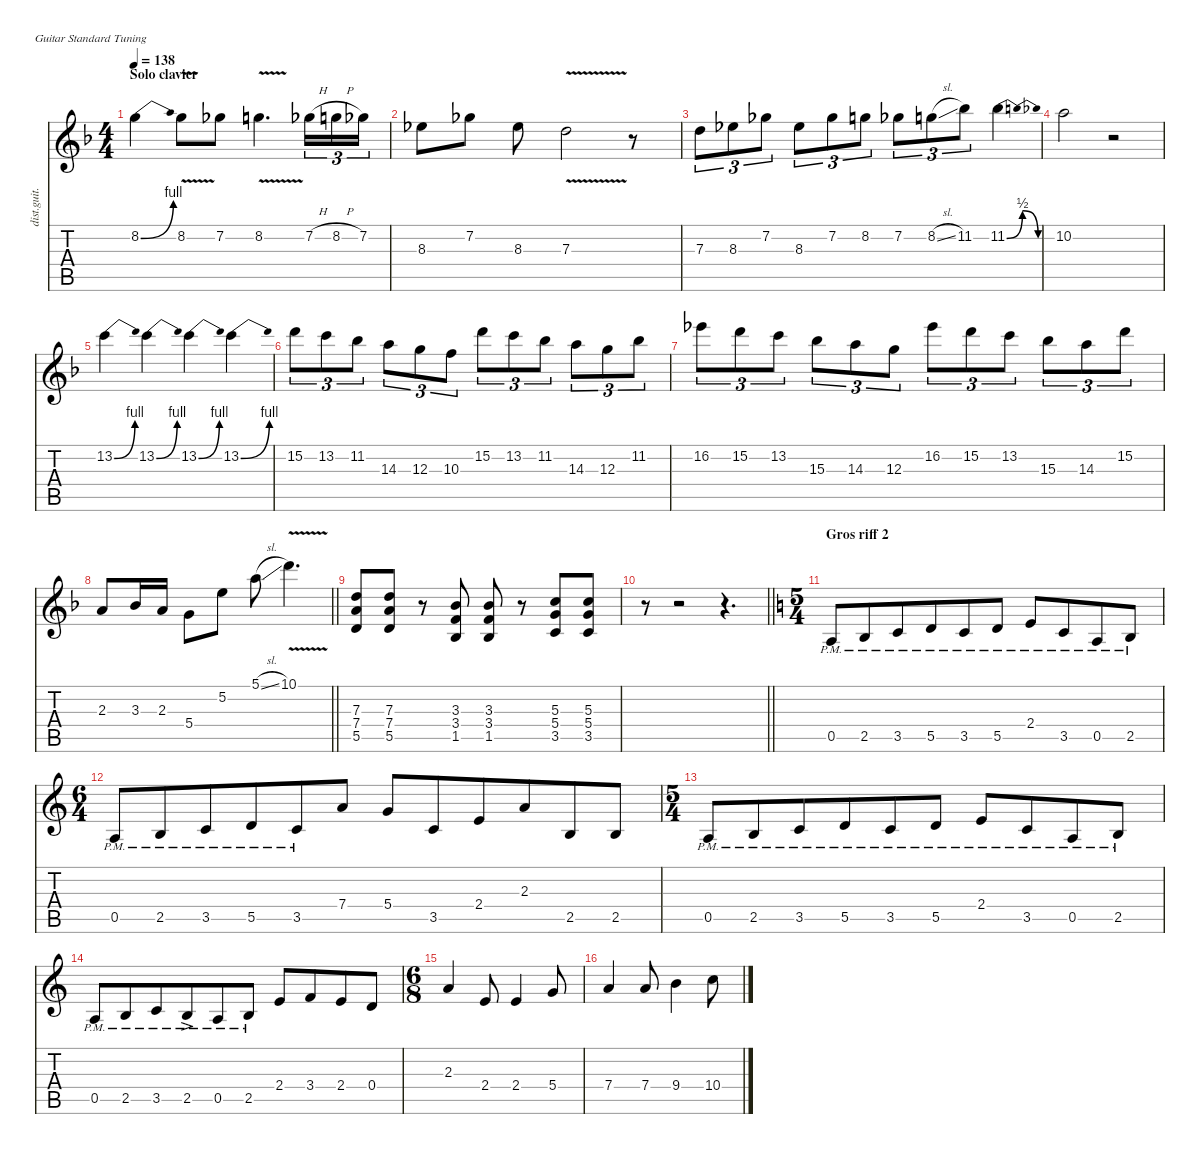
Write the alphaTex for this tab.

\defaultSystemsLayout 4
\hideDynamics
\bracketExtendMode nobrackets
\track ("Sylvain" "dist.guit.") {instrument distortionguitar}
\staff {score tabs}
\tuning (E4 B3 G3 D3 A2 E2)
\ts (4 4)
\section ("" "Solo clavier")
\tempo 138
\clef g2
\ks dminor
8.2{be (bend 0 0 15 4) acc forcenatural}.4{dy f} 8.2{v acc forcenatural}.8 7.2{acc b}.8 8.2{v acc forcenatural}.4{d} 7.2{h acc b}.16{tu (3 2)} 8.2{h acc forcenatural}.16{tu (3 2)} 7.2{acc b}.16{tu (3 2)} |
8.3{acc b}.8 7.2{acc b}.8 8.3{acc b}.8 7.3{v acc forcenatural}.2 r.8 |
7.3{acc forcenatural}.8{tu (3 2)} 8.3{acc b}.8{tu (3 2)} 7.2{acc b}.8{tu (3 2)} 8.3{acc b}.8{tu (3 2)} 7.2{acc b}.8{tu (3 2)} 8.2{acc forcenatural}.8{tu (3 2)} 7.2{acc b}.8{tu (3 2)} 8.2{sl acc forcenatural}.8{tu (3 2)} 11.2{acc b}.8{tu (3 2)} 11.2{be (bendrelease 0 0 10.2 2 20.4 2 30 0) acc b}.4 |
10.2{acc forcenatural}.2 r.2 |
13.2{be (bend 0 0 15 4) acc forcenatural}.4 13.2{be (bend 0 0 15 4) acc forcenatural}.4 13.2{be (bend 0 0 15 4) acc forcenatural}.4 13.2{be (bend 0 0 15 4) acc forcenatural}.4 |
15.2{acc forcenatural}.8{tu (3 2)} 13.2{acc forcenatural}.8{tu (3 2)} 11.2{acc b}.8{tu (3 2)} 14.3{acc forcenatural}.8{tu (3 2)} 12.3{acc forcenatural}.8{tu (3 2)} 10.3{acc forcenatural}.8{tu (3 2)} 15.2{acc forcenatural}.8{tu (3 2)} 13.2{acc forcenatural}.8{tu (3 2)} 11.2{acc b}.8{tu (3 2)} 14.3{acc forcenatural}.8{tu (3 2)} 12.3{acc forcenatural}.8{tu (3 2)} 11.2{acc b}.8{tu (3 2)} |
16.2{acc b}.8{tu (3 2)} 15.2{acc forcenatural}.8{tu (3 2)} 13.2{acc forcenatural}.8{tu (3 2)} 15.3{acc b}.8{tu (3 2)} 14.3{acc forcenatural}.8{tu (3 2)} 12.3{acc forcenatural}.8{tu (3 2)} 16.2{acc b}.8{tu (3 2)} 15.2{acc forcenatural}.8{tu (3 2)} 13.2{acc forcenatural}.8{tu (3 2)} 15.3{acc b}.8{tu (3 2)} 14.3{acc forcenatural}.8{tu (3 2)} 15.2{acc forcenatural}.8{tu (3 2)} |
\barLineRight lightlight
2.3{acc forcenatural}.8 3.3{acc b}.16 2.3{acc forcenatural}.16 5.4{acc forcenatural}.8 5.2{acc forcenatural}.8 5.1{sl acc forcenatural}.8 10.1{v acc forcenatural}.4{d} |
(7.3{acc forcenatural} 7.4{acc forcenatural} 5.5{acc forcenatural}).8 (7.3{acc forcenatural} 7.4{acc forcenatural} 5.5{acc forcenatural}).8 r.8 (3.3{acc b} 3.4{acc forcenatural} 1.5{acc b}).8 (3.3{acc b} 3.4{acc forcenatural} 1.5{acc b}).8 r.8 (5.3{acc forcenatural} 5.4{acc forcenatural} 3.5{acc forcenatural}).8 (5.3{acc forcenatural} 5.4{acc forcenatural} 3.5{acc forcenatural}).8 |
\barLineRight lightlight
r.8 r.2 r.4{d} |
\ts (5 4)
\beaming (8 6 4)
\section ("" "Gros riff 2")
\ks aminor
0.5{pm}.8 2.5{pm}.8 3.5{pm}.8 5.5{pm}.8 3.5{pm}.8 5.5{pm}.8 2.4{pm}.8 3.5{pm}.8 0.5{pm}.8 2.5{pm}.8 |
\ts (6 4)
\beaming (8 6 6)
0.5{pm}.8 2.5{pm}.8 3.5{pm}.8 5.5{pm}.8 3.5{pm}.8 7.4.8 5.4.8 3.5.8 2.4.8 2.3.8 2.5.8 2.5.8 |
\ts (5 4)
\beaming (8 6 4)
0.5{pm}.8 2.5{pm}.8 3.5{pm}.8 5.5{pm}.8 3.5{pm}.8 5.5{pm}.8 2.4{pm}.8 3.5{pm}.8 0.5{pm}.8 2.5{pm}.8 |
0.5{pm}.8 2.5{pm}.8 3.5{pm}.8 2.5{ac pm}.8{dy ff} 0.5{pm}.8{dy f} 2.5{pm}.8 2.4.8 3.4.8 2.4.8 0.4.8 |
\ts (6 8)
\beaming (8 3 3)
2.3.4 2.4.8 2.4.4 5.4.8 |
7.4.4 7.4.8 9.4.4 10.4.8
